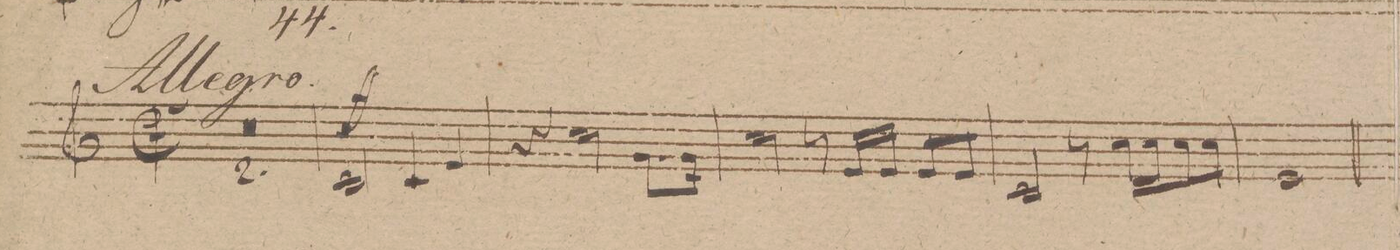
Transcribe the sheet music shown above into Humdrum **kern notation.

**kern	**dynam
*I"Clarino 2do in E.	*
*clefG2	*
*k[f#c#g#d#]	*
*M2/4	*
*k[f#c#g#d#]	*
*M2/2	*
*met(c|)	*
*mmet(c|)	*
0r	.
=141	=141
=142	=142
2e/	ff
4e/	.
4g#/	.
=143	=143
4r	.
2ee\	.
8.bL\	.
16b\Jk	.
=144	=144
2ee\	.
8r	.
16g#/LL	.
16g#/JJ	.
8g#/L	.
8g#/J	.
=145	=145
2e/	.
8r	.
16ee\LL	.
16ee\J	.
8ee\	.
8ee\J	.
=146	=146
[1g#/	.
=147	=147
*-	*-
